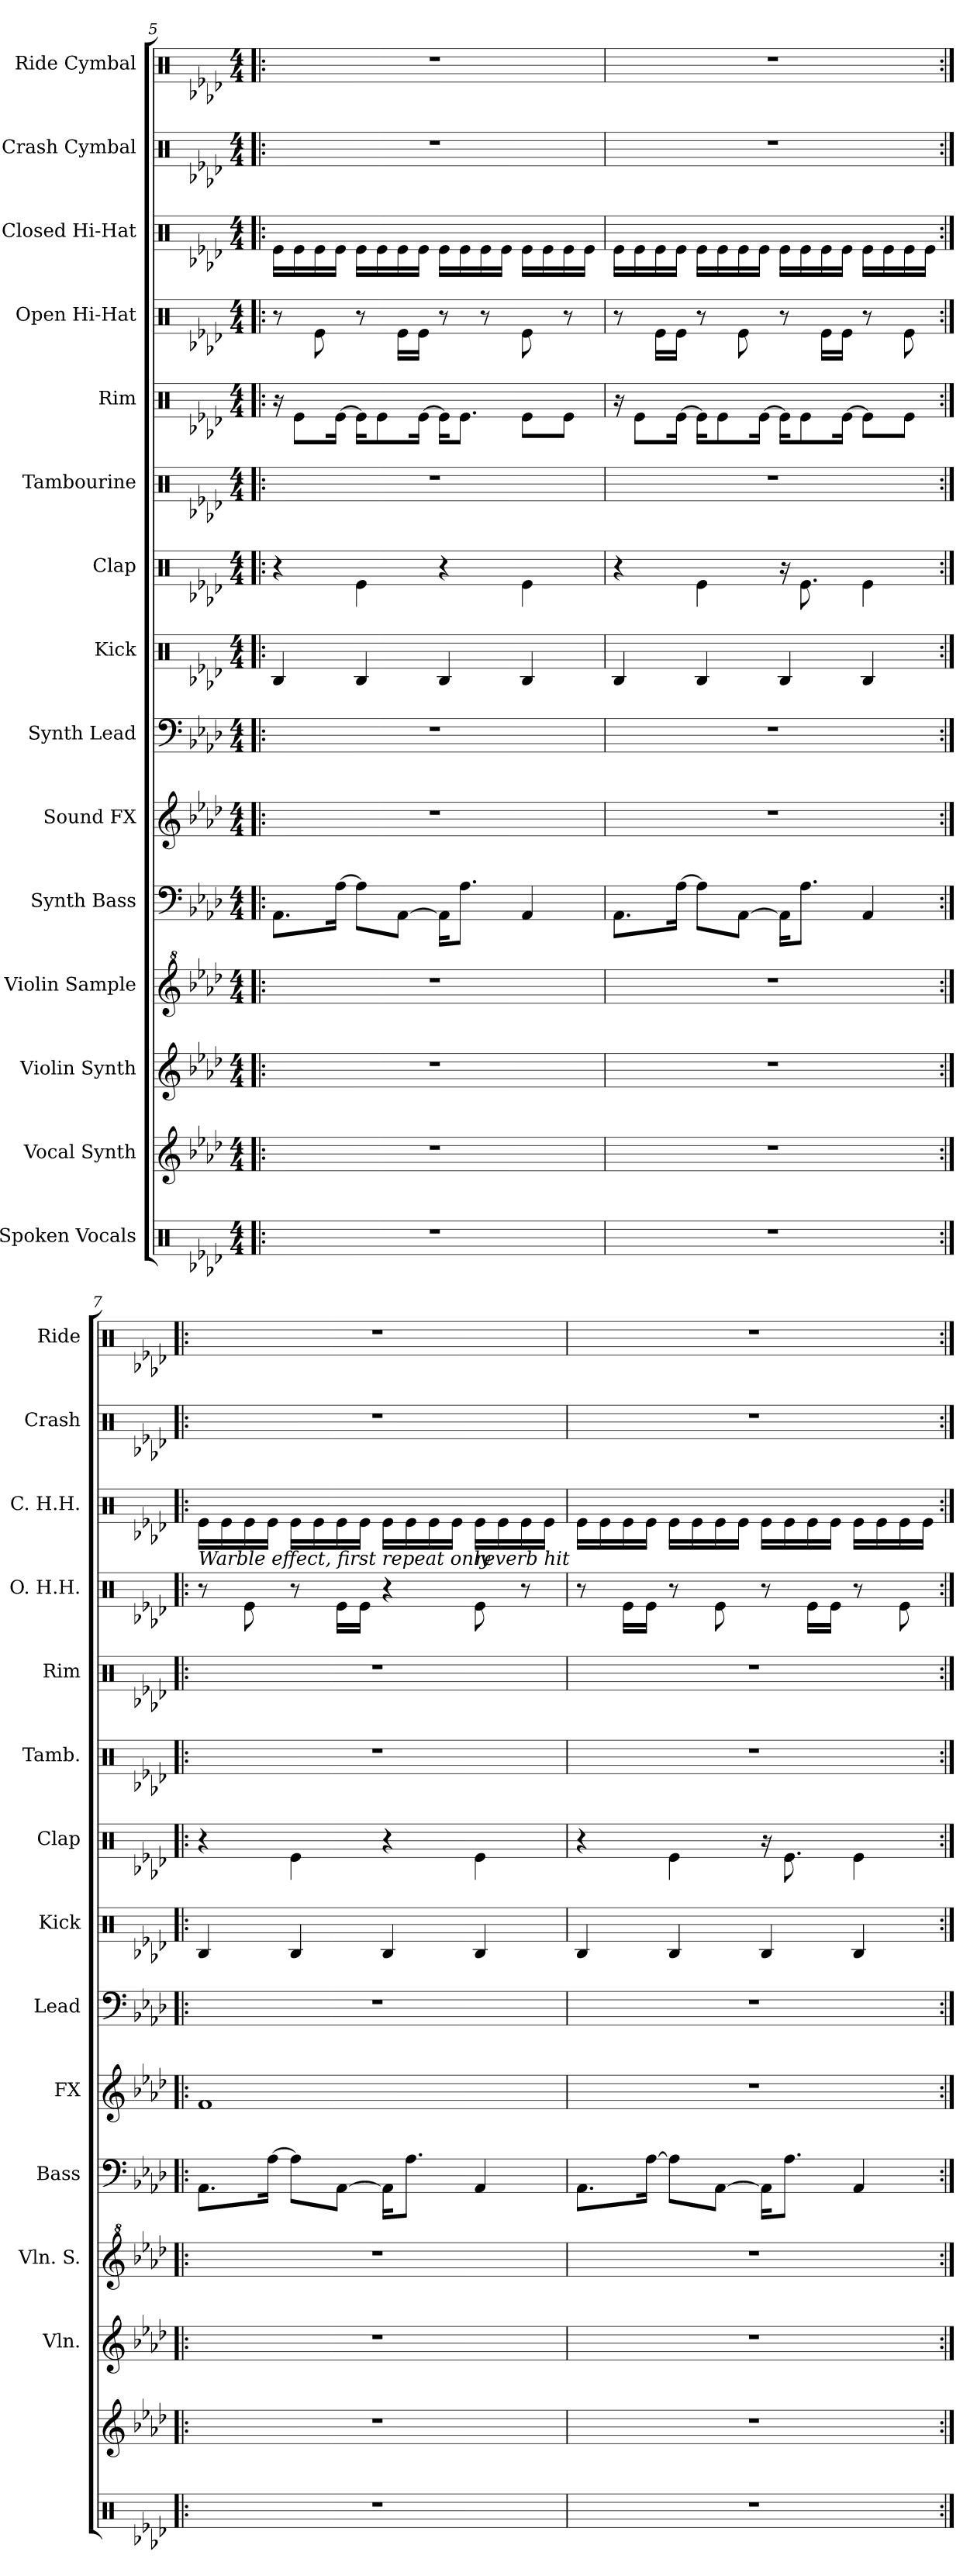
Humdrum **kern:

**kern	**kern	**kern	**kern	**kern	**kern	**kern	**kern	**kern	**kern	**kern	**kern	**kern	**kern	**kern
*part15	*part14	*part13	*part12	*part11	*part10	*part9	*part8	*part7	*part6	*part5	*part4	*part3	*part2	*part1
*staff15	*staff14	*staff13	*staff12	*staff11	*staff10	*staff9	*staff8	*staff7	*staff6	*staff5	*staff4	*staff3	*staff2	*staff1
*I"Spoken Vocals	*I"Vocal Synth	*I"Violin Synth	*I"Violin Sample	*I"Synth Bass	*I"Sound FX	*I"Synth Lead	*I"Kick	*I"Clap	*I"Tambourine	*I"Rim	*I"Open Hi-Hat	*I"Closed Hi-Hat	*I"Crash Cymbal	*I"Ride Cymbal
*	*	*I'Vln.	*I'Vln. S.	*I'Bass	*I'FX	*I'Lead	*I'Kick	*I'Clap	*I'Tamb.	*I'Rim	*I'O. H.H.	*I'C. H.H.	*I'Crash	*I'Ride
!!LO:PB:g=z
*clefX	*clefG2	*clefG2	*clefG^2	*clefF4	*clefG2	*clefF4	*clefX	*clefX	*clefX	*clefX	*clefX	*clefX	*clefX	*clefX
*k[b-e-a-d-]	*k[b-e-a-d-]	*k[b-e-a-d-]	*k[b-e-a-d-]	*k[b-e-a-d-]	*k[b-e-a-d-]	*k[b-e-a-d-]	*k[b-e-a-d-]	*k[b-e-a-d-]	*k[b-e-a-d-]	*k[b-e-a-d-]	*k[b-e-a-d-]	*k[b-e-a-d-]	*k[b-e-a-d-]	*k[b-e-a-d-]
*A-:	*A-:	*A-:	*A-:	*A-:	*A-:	*A-:	*A-:	*A-:	*A-:	*A-:	*A-:	*A-:	*A-:	*A-:
*M4/4	*M4/4	*M4/4	*M4/4	*M4/4	*M4/4	*M4/4	*M4/4	*M4/4	*M4/4	*M4/4	*M4/4	*M4/4	*M4/4	*M4/4
=5!|:	=5!|:	=5!|:	=5!|:	=5!|:	=5!|:	=5!|:	=5!|:	=5!|:	=5!|:	=5!|:	=5!|:	=5!|:	=5!|:	=5!|:
1r	1r	1r	1r	8.AA-\L	1r	1r	4RB/	4r	1r	16r	8r	16Re\LL	1r	1r
.	.	.	.	.	.	.	.	.	.	8Re\L	.	16Re\	.	.
.	.	.	.	.	.	.	.	.	.	.	8Re\	16Re\	.	.
.	.	.	.	[16A-\Jk	.	.	.	.	.	[16Re\Jk	.	16Re\JJ	.	.
.	.	.	.	8A-\L]	.	.	4RB/	4Re\	.	16Re\KL]	8r	16Re\LL	.	.
.	.	.	.	.	.	.	.	.	.	8Re\	.	16Re\	.	.
.	.	.	.	[8AA-\J	.	.	.	.	.	.	16Re\LL	16Re\	.	.
.	.	.	.	.	.	.	.	.	.	[16Re\Jk	16Re\JJ	16Re\JJ	.	.
.	.	.	.	16AA-\KL]	.	.	4RB/	4r	.	16Re\KL]	8r	16Re\LL	.	.
.	.	.	.	8.A-\J	.	.	.	.	.	8.Re\J	.	16Re\	.	.
.	.	.	.	.	.	.	.	.	.	.	8r	16Re\	.	.
.	.	.	.	.	.	.	.	.	.	.	.	16Re\JJ	.	.
.	.	.	.	4AA-/	.	.	4RB/	4Re\	.	8Re\L	8Re\	16Re\LL	.	.
.	.	.	.	.	.	.	.	.	.	.	.	16Re\	.	.
.	.	.	.	.	.	.	.	.	.	8Re\J	8r	16Re\	.	.
.	.	.	.	.	.	.	.	.	.	.	.	16Re\JJ	.	.
=6	=6	=6	=6	=6	=6	=6	=6	=6	=6	=6	=6	=6	=6	=6
1r	1r	1r	1r	8.AA-\L	1r	1r	4RB/	4r	1r	16r	8r	16Re\LL	1r	1r
.	.	.	.	.	.	.	.	.	.	8Re\L	.	16Re\	.	.
.	.	.	.	.	.	.	.	.	.	.	16Re\LL	16Re\	.	.
.	.	.	.	[16A-\Jk	.	.	.	.	.	[16Re\Jk	16Re\JJ	16Re\JJ	.	.
.	.	.	.	8A-\L]	.	.	4RB/	4Re\	.	16Re\KL]	8r	16Re\LL	.	.
.	.	.	.	.	.	.	.	.	.	8Re\	.	16Re\	.	.
.	.	.	.	[8AA-\J	.	.	.	.	.	.	8Re\	16Re\	.	.
.	.	.	.	.	.	.	.	.	.	[16Re\Jk	.	16Re\JJ	.	.
.	.	.	.	16AA-\KL]	.	.	4RB/	16r	.	16Re\KL]	8r	16Re\LL	.	.
.	.	.	.	8.A-\J	.	.	.	8.Re\	.	8Re\	.	16Re\	.	.
.	.	.	.	.	.	.	.	.	.	.	16Re\LL	16Re\	.	.
.	.	.	.	.	.	.	.	.	.	[16Re\Jk	16Re\JJ	16Re\JJ	.	.
.	.	.	.	4AA-/	.	.	4RB/	4Re\	.	8Re\L]	8r	16Re\LL	.	.
.	.	.	.	.	.	.	.	.	.	.	.	16Re\	.	.
.	.	.	.	.	.	.	.	.	.	8Re\J	8Re\	16Re\	.	.
.	.	.	.	.	.	.	.	.	.	.	.	16Re\JJ	.	.
=7:|!|:	=7:|!|:	=7:|!|:	=7:|!|:	=7:|!|:	=7:|!|:	=7:|!|:	=7:|!|:	=7:|!|:	=7:|!|:	=7:|!|:	=7:|!|:	=7:|!|:	=7:|!|:	=7:|!|:
!	!	!	!	!	!	!	!	!	!	!	!	!LO:TX:b:i:t=Warble effect, first repeat only	!	!
1r	1r	1r	1r	8.AA-\L	1f	1r	4RB/	4r	1r	1r	8r	16Re\LL	1r	1r
.	.	.	.	.	.	.	.	.	.	.	.	16Re\	.	.
.	.	.	.	.	.	.	.	.	.	.	8Re\	16Re\	.	.
.	.	.	.	[16A-\Jk	.	.	.	.	.	.	.	16Re\JJ	.	.
.	.	.	.	8A-\L]	.	.	4RB/	4Re\	.	.	8r	16Re\LL	.	.
.	.	.	.	.	.	.	.	.	.	.	.	16Re\	.	.
.	.	.	.	[8AA-\J	.	.	.	.	.	.	16Re\LL	16Re\	.	.
.	.	.	.	.	.	.	.	.	.	.	16Re\JJ	16Re\JJ	.	.
.	.	.	.	16AA-\KL]	.	.	4RB/	4r	.	.	4r	16Re\LL	.	.
.	.	.	.	8.A-\J	.	.	.	.	.	.	.	16Re\	.	.
.	.	.	.	.	.	.	.	.	.	.	.	16Re\	.	.
.	.	.	.	.	.	.	.	.	.	.	.	16Re\JJ	.	.
!	!	!	!	!	!	!	!	!	!	!	!	!LO:TX:b:i:t=reverb hit	!	!
.	.	.	.	4AA-/	.	.	4RB/	4Re\	.	.	8Re\	16Re\LL	.	.
.	.	.	.	.	.	.	.	.	.	.	.	16Re\	.	.
.	.	.	.	.	.	.	.	.	.	.	8r	16Re\	.	.
.	.	.	.	.	.	.	.	.	.	.	.	16Re\JJ	.	.
=8	=8	=8	=8	=8	=8	=8	=8	=8	=8	=8	=8	=8	=8	=8
1r	1r	1r	1r	8.AA-\L	1r	1r	4RB/	4r	1r	1r	8r	16Re\LL	1r	1r
.	.	.	.	.	.	.	.	.	.	.	.	16Re\	.	.
.	.	.	.	.	.	.	.	.	.	.	16Re\LL	16Re\	.	.
.	.	.	.	[16A-\Jk	.	.	.	.	.	.	16Re\JJ	16Re\JJ	.	.
.	.	.	.	8A-\L]	.	.	4RB/	4Re\	.	.	8r	16Re\LL	.	.
.	.	.	.	.	.	.	.	.	.	.	.	16Re\	.	.
.	.	.	.	[8AA-\J	.	.	.	.	.	.	8Re\	16Re\	.	.
.	.	.	.	.	.	.	.	.	.	.	.	16Re\JJ	.	.
.	.	.	.	16AA-\KL]	.	.	4RB/	16r	.	.	8r	16Re\LL	.	.
.	.	.	.	8.A-\J	.	.	.	8.Re\	.	.	.	16Re\	.	.
.	.	.	.	.	.	.	.	.	.	.	16Re\LL	16Re\	.	.
.	.	.	.	.	.	.	.	.	.	.	16Re\JJ	16Re\JJ	.	.
.	.	.	.	4AA-/	.	.	4RB/	4Re\	.	.	8r	16Re\LL	.	.
.	.	.	.	.	.	.	.	.	.	.	.	16Re\	.	.
.	.	.	.	.	.	.	.	.	.	.	8Re\	16Re\	.	.
.	.	.	.	.	.	.	.	.	.	.	.	16Re\JJ	.	.
=:|!	=:|!	=:|!	=:|!	=:|!	=:|!	=:|!	=:|!	=:|!	=:|!	=:|!	=:|!	=:|!	=:|!	=:|!
*-	*-	*-	*-	*-	*-	*-	*-	*-	*-	*-	*-	*-	*-	*-
